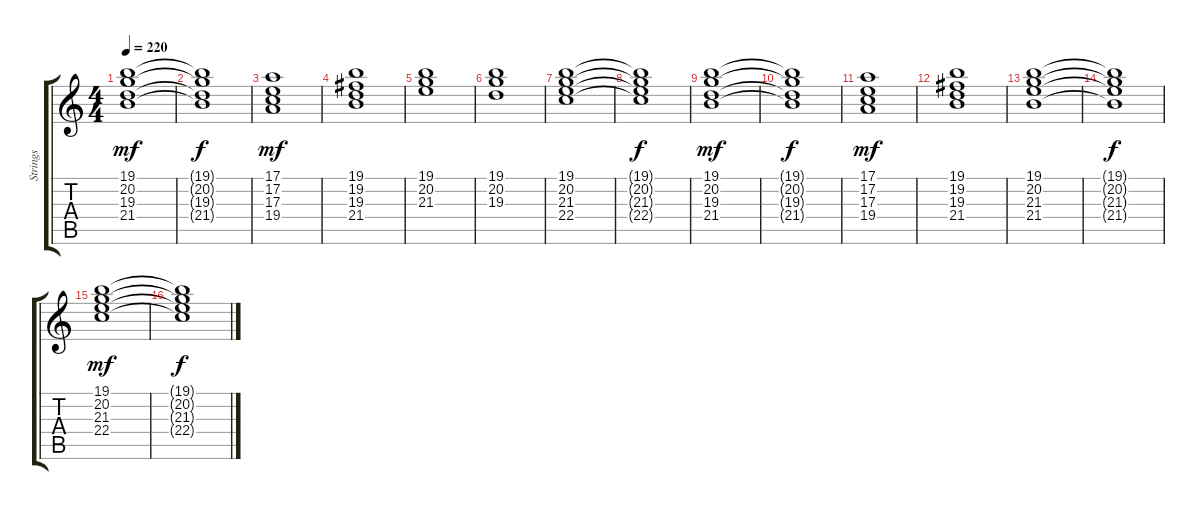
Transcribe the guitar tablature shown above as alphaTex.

\track ("Strings" "Strings") {instrument synthstrings1}
\staff {score tabs}
\tuning (E4 B3 G3 D3 A2 E2) {hide}
\ts (4 4)
\tempo 220
\clef g2
\ks c
(19.1 20.2 19.3 21.4).1{dy mf} |
(19.1{t} 20.2{t} 19.3{t} 21.4{t}).1{dy f} |
(17.1 17.2 17.3 19.4).1{dy mf} |
(19.1 19.2 19.3 21.4).1 |
(19.1 20.2 21.3).1 |
(19.1 20.2 19.3).1 |
(19.1 20.2 21.3 22.4).1 |
(19.1{t} 20.2{t} 21.3{t} 22.4{t}).1{dy f} |
(19.1 20.2 19.3 21.4).1{dy mf} |
(19.1{t} 20.2{t} 19.3{t} 21.4{t}).1{dy f} |
(17.1 17.2 17.3 19.4).1{dy mf} |
(19.1 19.2 19.3 21.4).1 |
(19.1 20.2 21.3 21.4).1 |
(19.1{t} 20.2{t} 21.3{t} 21.4{t}).1{dy f} |
(19.1 20.2 21.3 22.4).1{dy mf} |
(19.1{t} 20.2{t} 21.3{t} 22.4{t}).1{dy f}
